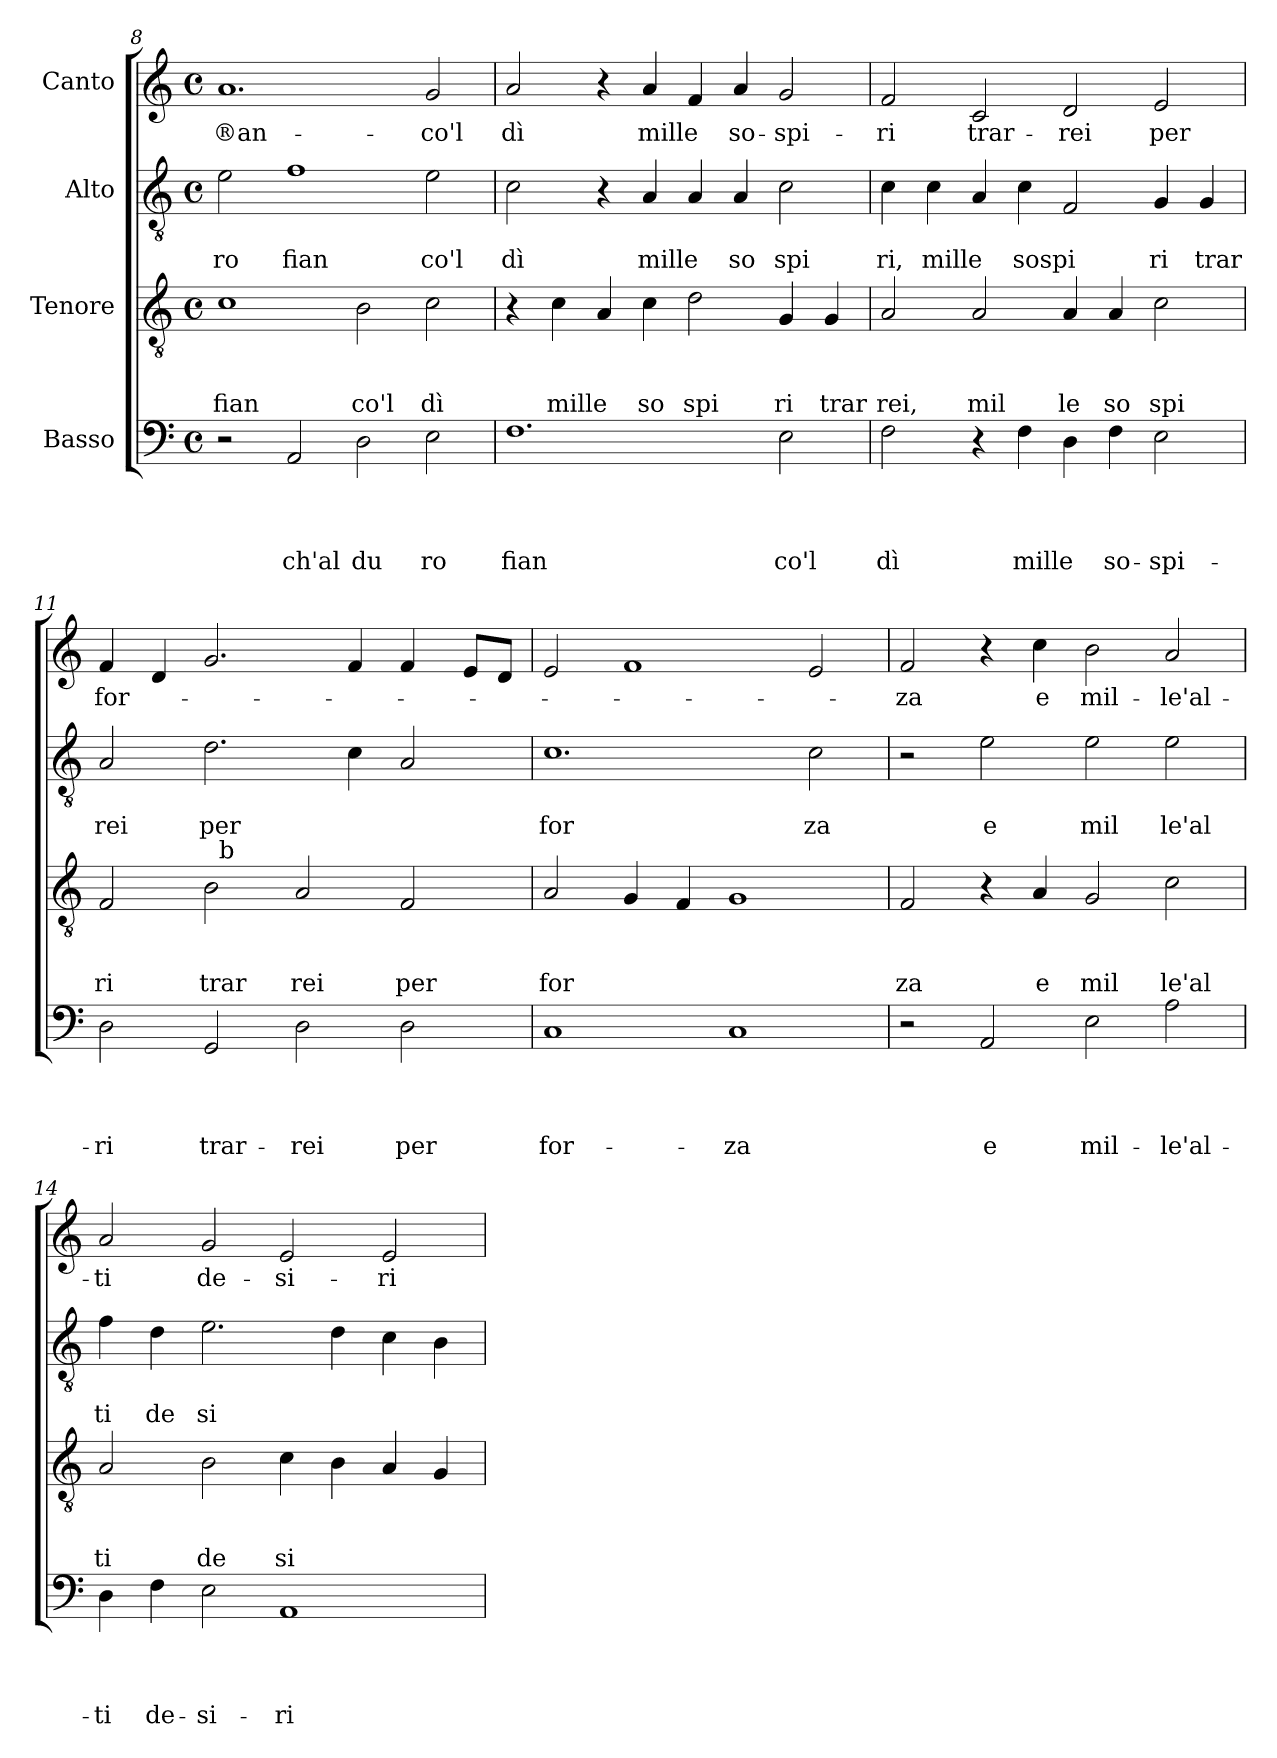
**kern	**text	**text	**text	**text	**kern	**text	**text	**text	**kern	**text	**text	**kern	**text
*part4	*part4	*part4	*part4	*part4	*part3	*part3	*part3	*part3	*part2	*part2	*part2	*part1	*part1
*staff4	*staff4	*staff4	*staff4	*staff4	*staff3	*staff3	*staff3	*staff3	*staff2	*staff2	*staff2	*staff1	*staff1
*I"Basso	*	*	*	*	*I"Tenore	*	*	*	*I"Alto	*	*	*I"Canto	*
*clefF4	*	*	*	*	*clefGv2	*	*	*	*clefGv2	*	*	*clefG2	*
*k[]	*	*	*	*	*k[]	*	*	*	*k[]	*	*	*k[]	*
*C:	*	*	*	*	*C:	*	*	*	*C:	*	*	*C:	*
*M4/4	*	*	*	*	*M4/4	*	*	*	*M4/4	*	*	*M4/4	*
*met(c)	*	*	*	*	*met(c)	*	*	*	*met(c)	*	*	*met(c)	*
=8	=8	=8	=8	=8	=8	=8	=8	=8	=8	=8	=8	=8	=8
!	!	!	!	!	!	!	!	!LO:LY:b	!	!	!LO:LY:b	!	!LO:LY:b
2r	.	.	.	.	1c	.	.	fian	2e\	.	ro	1.a	®an-
!	!	!	!	!LO:LY:b	!	!	!	!	!	!	!LO:LY:b	!	!
2AA/	.	.	.	ch'al	.	.	.	.	1f	.	fian	.	.
!	!	!	!	!LO:LY:b	!	!	!	!LO:LY:b	!	!	!	!	!
2D\	.	.	.	du	2B\	.	.	co'l	.	.	.	.	.
!	!	!	!	!LO:LY:b	!	!	!	!LO:LY:b	!	!	!LO:LY:b	!	!LO:LY:b
2E\	.	.	.	ro	2c\	.	.	dì	2e\	.	co'l	2g/	-co'l
=9	=9	=9	=9	=9	=9	=9	=9	=9	=9	=9	=9	=9	=9
!	!	!	!	!LO:LY:b	!	!	!	!	!	!	!LO:LY:b	!	!LO:LY:b
1.F	.	.	.	fian	4r	.	.	.	2c\	.	dì	2a/	dì
!	!	!	!	!	!	!	!	!LO:LY:b	!	!	!	!	!
.	.	.	.	.	4c\	.	.	mille	.	.	.	.	.
.	.	.	.	.	4A/	.	.	.	4r	.	.	4r	.
!	!	!	!	!	!	!	!	!LO:LY:b	!	!	!LO:LY:b	!	!LO:LY:b
.	.	.	.	.	4c\	.	.	so	4A/	.	mille	4a/	mille
!	!	!	!	!	!	!	!	!LO:LY:b	!	!	!	!	!
.	.	.	.	.	2d\	.	.	spi	4A/	.	.	4f/	.
!	!	!	!	!	!	!	!	!	!	!	!LO:LY:b	!	!LO:LY:b
.	.	.	.	.	.	.	.	.	4A/	.	so	4a/	so-
!	!	!	!	!LO:LY:b	!	!	!	!LO:LY:b	!	!	!LO:LY:b	!	!LO:LY:b
2E\	.	.	.	co'l	4G/	.	.	ri	2c\	.	spi	2g/	-spi-
!	!	!	!	!	!	!	!	!LO:LY:b	!	!	!	!	!
.	.	.	.	.	4G/	.	.	trar	.	.	.	.	.
!!LO:LB:g=z
=10	=10	=10	=10	=10	=10	=10	=10	=10	=10	=10	=10	=10	=10
!	!	!	!	!LO:LY:b	!	!	!	!LO:LY:b	!	!	!LO:LY:b	!	!LO:LY:b
2F\	.	.	.	dì	2A/	.	.	rei,	4c\	.	ri,	2f/	-ri
!	!	!	!	!	!	!	!	!	!	!	!LO:LY:b	!	!
.	.	.	.	.	.	.	.	.	4c\	.	mille	.	.
!	!	!	!	!	!	!	!	!LO:LY:b	!	!	!	!	!LO:LY:b
4r	.	.	.	.	2A/	.	.	mil	4A/	.	.	2c/	trar-
!	!	!	!	!LO:LY:b	!	!	!	!	!	!	!LO:LY:b	!	!
4F\	.	.	.	mille	.	.	.	.	4c\	.	sospi	.	.
!	!	!	!	!	!	!	!	!LO:LY:b	!	!	!	!	!LO:LY:b
4D\	.	.	.	.	4A/	.	.	le	2F/	.	.	2d/	-rei
!	!	!	!	!LO:LY:b	!	!	!	!LO:LY:b	!	!	!	!	!
4F\	.	.	.	so-	4A/	.	.	so	.	.	.	.	.
!	!	!	!	!LO:LY:b	!	!	!	!LO:LY:b	!	!	!LO:LY:b	!	!LO:LY:b
2E\	.	.	.	-spi-	2c\	.	.	spi	4G/	.	ri	2e/	per
!	!	!	!	!	!	!	!	!	!	!	!LO:LY:b	!	!
.	.	.	.	.	.	.	.	.	4G/	.	trar	.	.
=11	=11	=11	=11	=11	=11	=11	=11	=11	=11	=11	=11	=11	=11
!	!	!	!	!LO:LY:b	!	!	!	!LO:LY:b	!	!	!LO:LY:b	!	!LO:LY:b
*	*	*	*	*	*^	*	*	*	*	*	*	*	*
2D\	.	.	.	-ri	2F/	2ryy	.	.	ri	2A/	.	rei	4f/	for-
.	.	.	.	.	.	.	.	.	.	.	.	.	4d/	.
!	!	!	!	!LO:LY:b	!	!	!	!	!LO:LY:b	!	!	!LO:LY:b	!	!
2GG/	.	.	.	trar-	2B\	32ryy	.	.	trar	2.d\	.	per	2.g/	.
!	!	!	!	!	!	!LO:TX:a:t=b	!	!	!	!	!	!	!	!
.	.	.	.	.	.	1ryy	.	.	.	.	.	.	.	.
!	!	!	!	!LO:LY:b	!	!	!	!	!LO:LY:b	!	!	!	!	!
2D\	.	.	.	-rei	2A/	.	.	.	rei	.	.	.	.	.
.	.	.	.	.	.	.	.	.	.	4c\	.	.	4f/	.
!	!	!	!	!LO:LY:b	!	!	!	!	!LO:LY:b	!	!	!	!	!
2D\	.	.	.	per	2F/	.	.	.	per	2A/	.	.	4f/	.
.	.	.	.	.	.	4...ryy	.	.	.	.	.	.	.	.
.	.	.	.	.	.	.	.	.	.	.	.	.	8e/L	.
.	.	.	.	.	.	.	.	.	.	.	.	.	8d/J	.
=12	=12	=12	=12	=12	=12	=12	=12	=12	=12	=12	=12	=12	=12	=12
!	!	!	!	!LO:LY:b	!	!	!	!	!LO:LY:b	!	!	!LO:LY:b	!	!
*	*	*	*	*	*v	*v	*	*	*	*	*	*	*	*
1C	.	.	.	for-	2A/	.	.	for	1.c	.	for	2e/	.
.	.	.	.	.	4G/	.	.	.	.	.	.	1f	.
.	.	.	.	.	4F/	.	.	.	.	.	.	.	.
!	!	!	!	!LO:LY:b	!	!	!	!	!	!	!	!	!
1C	.	.	.	-za	1G	.	.	.	.	.	.	.	.
!	!	!	!	!	!	!	!	!	!	!	!LO:LY:b	!	!
.	.	.	.	.	.	.	.	.	2c\	.	za	2e/	.
=13	=13	=13	=13	=13	=13	=13	=13	=13	=13	=13	=13	=13	=13
!	!	!	!	!	!	!	!	!LO:LY:b	!	!	!	!	!LO:LY:b
2r	.	.	.	.	2F/	.	.	za	2r	.	.	2f/	-za
!	!	!	!	!LO:LY:b	!	!	!	!	!	!	!LO:LY:b	!	!
2AA/	.	.	.	e	4r	.	.	.	2e\	.	e	4r	.
!	!	!	!	!	!	!	!	!LO:LY:b	!	!	!	!	!LO:LY:b
.	.	.	.	.	4A/	.	.	e	.	.	.	4cc\	e
!	!	!	!	!LO:LY:b	!	!	!	!LO:LY:b	!	!	!LO:LY:b	!	!LO:LY:b
2E\	.	.	.	mil-	2G/	.	.	mil	2e\	.	mil	2b\	mil-
!	!	!	!	!LO:LY:b	!	!	!	!LO:LY:b	!	!	!LO:LY:b	!	!LO:LY:b
2A\	.	.	.	-le'al-	2c\	.	.	le'al	2e\	.	le'al	2a/	-le'al-
=14	=14	=14	=14	=14	=14	=14	=14	=14	=14	=14	=14	=14	=14
!	!	!	!	!LO:LY:b	!	!	!	!LO:LY:b	!	!	!LO:LY:b	!	!LO:LY:b
4D\	.	.	.	-ti	2A/	.	.	ti	4f\	.	ti	2a/	-ti
!	!	!	!	!LO:LY:b	!	!	!	!	!	!	!LO:LY:b	!	!
4F\	.	.	.	de-	.	.	.	.	4d\	.	de	.	.
!	!	!	!	!LO:LY:b	!	!	!	!LO:LY:b	!	!	!LO:LY:b	!	!LO:LY:b
2E\	.	.	.	-si-	2B\	.	.	de	2.e\	.	si	2g/	de-
!	!	!	!	!LO:LY:b	!	!	!	!LO:LY:b	!	!	!	!	!LO:LY:b
1AA	.	.	.	-ri	4c\	.	.	si	.	.	.	2e/	-si-
.	.	.	.	.	4B\	.	.	.	4d\	.	.	.	.
!	!	!	!	!	!	!	!	!	!	!	!	!	!LO:LY:b
.	.	.	.	.	4A/	.	.	.	4c\	.	.	2e/	-ri
.	.	.	.	.	4G/	.	.	.	4B\	.	.	.	.
=	=	=	=	=	=	=	=	=	=	=	=	=	=
*-	*-	*-	*-	*-	*-	*-	*-	*-	*-	*-	*-	*-	*-
